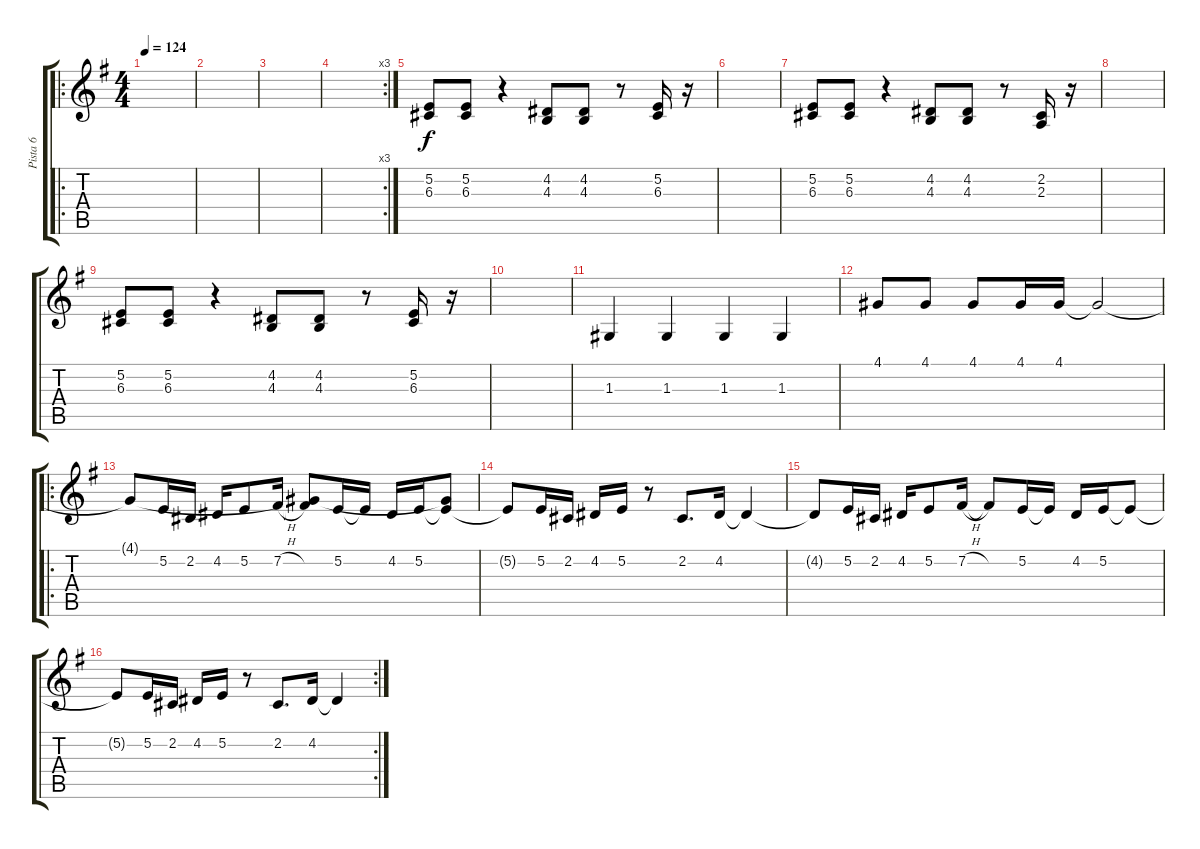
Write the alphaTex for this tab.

\track ("Pista 6" "Pista 6") {instrument tenorsax}
\staff {score tabs}
\tuning (E4 B3 G3 D3 A2 E2) {hide}
\ro
\ts (4 4)
\tempo 124
\clef g2
\ks g
|
|
|
\rc 3
|
(5.2 6.3).8 (5.2 6.3).8 r.4 (4.2 4.3).8 (4.2 4.3).8 r.8 (5.2 6.3).16 r.16 |
|
(5.2 6.3).8 (5.2 6.3).8 r.4 (4.2 4.3).8 (4.2 4.3).8 r.8 (2.2 2.3).16 r.16 |
|
(5.2 6.3).8 (5.2 6.3).8 r.4 (4.2 4.3).8 (4.2 4.3).8 r.8 (5.2 6.3).16 r.16 |
|
1.3.4 1.3.4 1.3.4 1.3.4 |
4.1.8 4.1.8 4.1.8 4.1.16 4.1.16 4.1{t}.2 |
\ro
4.1{t}.8 5.2.16 2.2.16 4.2.16 5.2.8 7.2{h}.16 (4.1{t} 7.2{t}).8 5.2.16 5.2{t}.16 4.2.16 5.2.16 (4.1{t} 5.2{t}).8 |
5.2{t}.8 5.2.16 2.2.16 4.2.16 5.2.16 r.8 2.2.8{d} 4.2.16 4.2{t}.4 |
4.2{t}.8 5.2.16 2.2.16 4.2.16 5.2.8 7.2{h}.16 7.2{t}.8 5.2.16 5.2{t}.16 4.2.16 5.2.16 5.2{t}.8 |
\rc 2
5.2{t}.8 5.2.16 2.2.16 4.2.16 5.2.16 r.8 2.2.8{d} 4.2.16 4.2{t}.4
